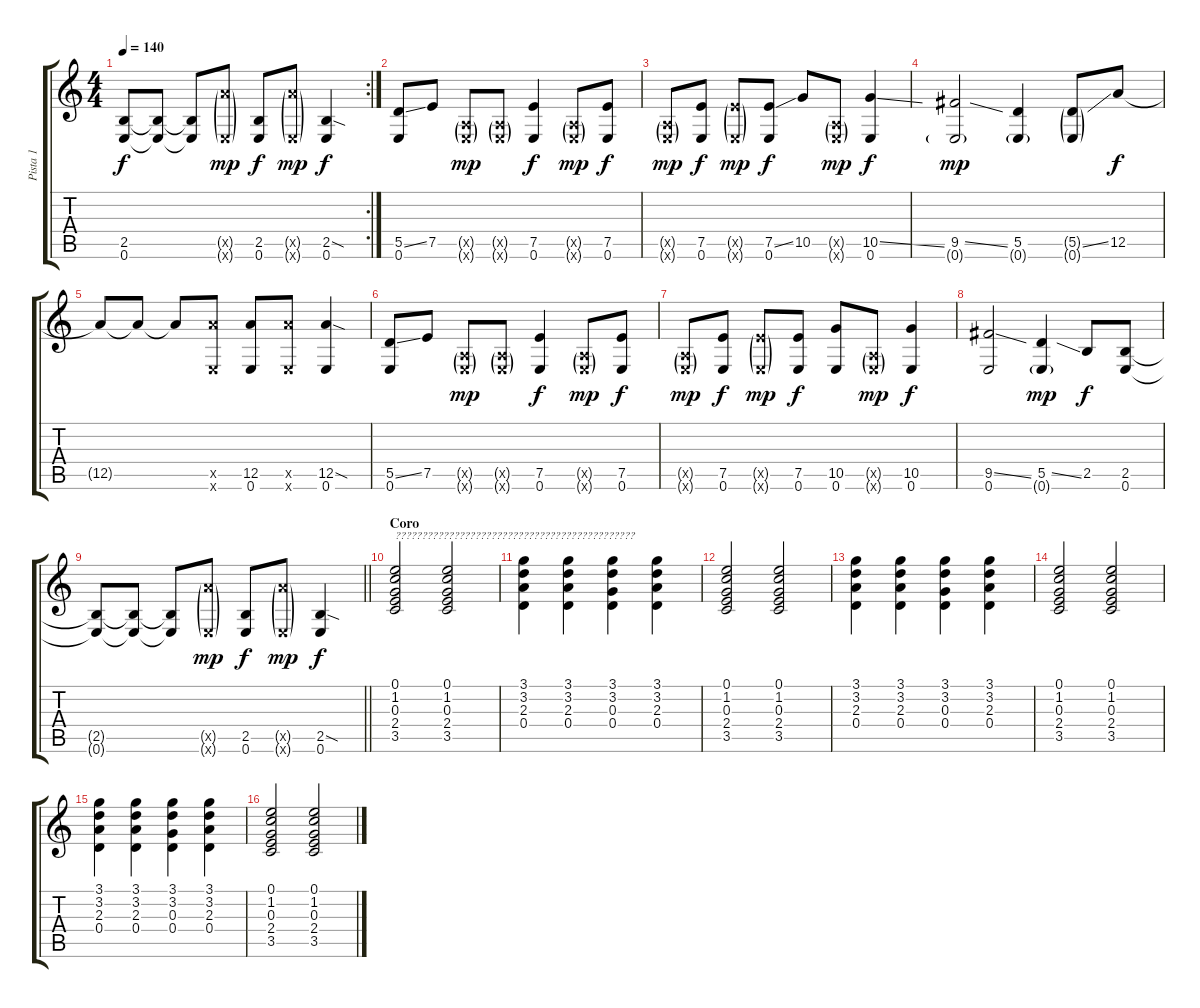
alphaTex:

\track ("Pista 1" "Pista 1") {instrument overdrivenguitar}
\staff {score tabs}
\tuning (E4 B3 G3 D3 A2 E2) {hide}
\rc 2
\ts (4 4)
\tempo 140
\clef g2
\ks c
(2.5{t} 0.6{t}).8{dy f} (2.5{t} 0.6{t}).8 (2.5{t} 0.6{t}).8 (12.5{g x} 0.6{g x}).8{dy mp} (2.5 0.6).8{dy f} (12.5{g x} 0.6{g x}).8{dy mp} (2.5{sod} 0.6).4{dy f} |
(5.5{ss} 0.6).8 7.5.8 (0.5{g x} 0.6{g x}).8{dy mp} (0.5{g x} 0.6{g x}).8 (7.5 0.6).4{dy f} (0.5{g x} 0.6{g x}).8{dy mp} (7.5 0.6).8{dy f} |
(0.5{g x} 0.6{g x}).8{dy mp} (7.5 0.6).8{dy f} (7.5{g x} 0.6{g x}).8{dy mp} (7.5{ss} 0.6).8{dy f} 10.5.8 (0.5{g x} 0.6{g x}).8{dy mp} (10.5{ss} 0.6).4{dy f} |
(9.5{ss} 0.6{g}).2{dy mp} (5.5 0.6{g}).4 (5.5{ss g} 0.6{g}).8 12.5.8{dy f} |
12.5{t}.8 12.5{t}.8 12.5{t}.8 (12.5{x} 0.6{x}).8 (12.5 0.6).8 (12.5{x} 0.6{x}).8 (12.5{sod} 0.6).4 |
(5.5{ss} 0.6).8 7.5.8 (0.5{g x} 0.6{g x}).8{dy mp} (0.5{g x} 0.6{g x}).8 (7.5 0.6).4{dy f} (0.5{g x} 0.6{g x}).8{dy mp} (7.5 0.6).8{dy f} |
(0.5{g x} 0.6{g x}).8{dy mp} (7.5 0.6).8{dy f} (7.5{g x} 0.6{g x}).8{dy mp} (7.5 0.6).8{dy f} (10.5 0.6).8 (0.5{g x} 0.6{g x}).8{dy mp} (10.5 0.6).4{dy f} |
(9.5{ss} 0.6).2 (5.5{ss} 0.6{g}).4{dy mp} 2.5.8{dy f} (2.5 0.6).8 |
\barLineRight lightlight
(2.5{t} 0.6{t}).8 (2.5{t} 0.6{t}).8 (2.5{t} 0.6{t}).8 (12.5{g x} 0.6{g x}).8{dy mp} (2.5 0.6).8{dy f} (12.5{g x} 0.6{g x}).8{dy mp} (2.5{sod} 0.6).4{dy f} |
\section ("" "Coro")
(0.1 1.2 0.3 2.4 3.5).2{txt "????????????????????????????????????????????? " instrument electricguitarclean} (0.1 1.2 0.3 2.4 3.5).2 |
(3.1 3.2 2.3 0.4).4 (3.1 3.2 2.3 0.4).4 (3.1 3.2 0.3 0.4).4 (3.1 3.2 2.3 0.4).4 |
(0.1 1.2 0.3 2.4 3.5).2 (0.1 1.2 0.3 2.4 3.5).2 |
(3.1 3.2 2.3 0.4).4 (3.1 3.2 2.3 0.4).4 (3.1 3.2 0.3 0.4).4 (3.1 3.2 2.3 0.4).4 |
(0.1 1.2 0.3 2.4 3.5).2 (0.1 1.2 0.3 2.4 3.5).2 |
(3.1 3.2 2.3 0.4).4 (3.1 3.2 2.3 0.4).4 (3.1 3.2 0.3 0.4).4 (3.1 3.2 2.3 0.4).4 |
(0.1 1.2 0.3 2.4 3.5).2 (0.1 1.2 0.3 2.4 3.5).2
